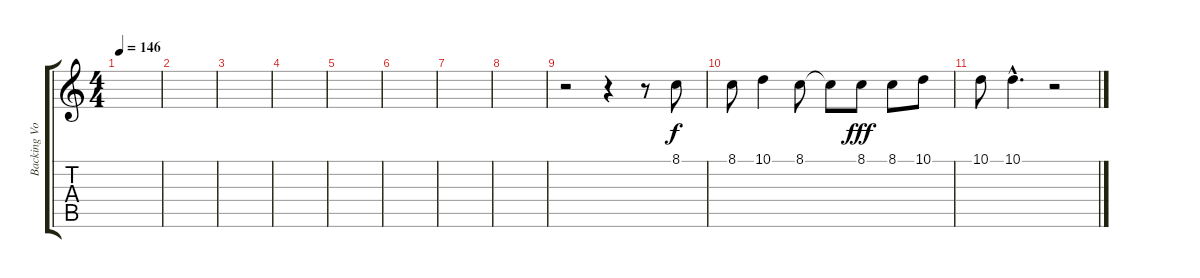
\track ("Backing Vocals" "Backing Vo") {instrument lead6voice}
\staff {score tabs}
\tuning (E4 B3 G3 D3 A2 E2) {hide}
\ts (4 4)
\tempo 146
\clef g2
\ks c
|
|
|
|
|
|
|
|
r.2 r.4 r.8 8.1.8 |
8.1.8 10.1.4 8.1.8 8.1{t}.8{dy f} 8.1.8{dy fff} 8.1.8 10.1.8 |
10.1.8 10.1{hac}.4{d} r.2
